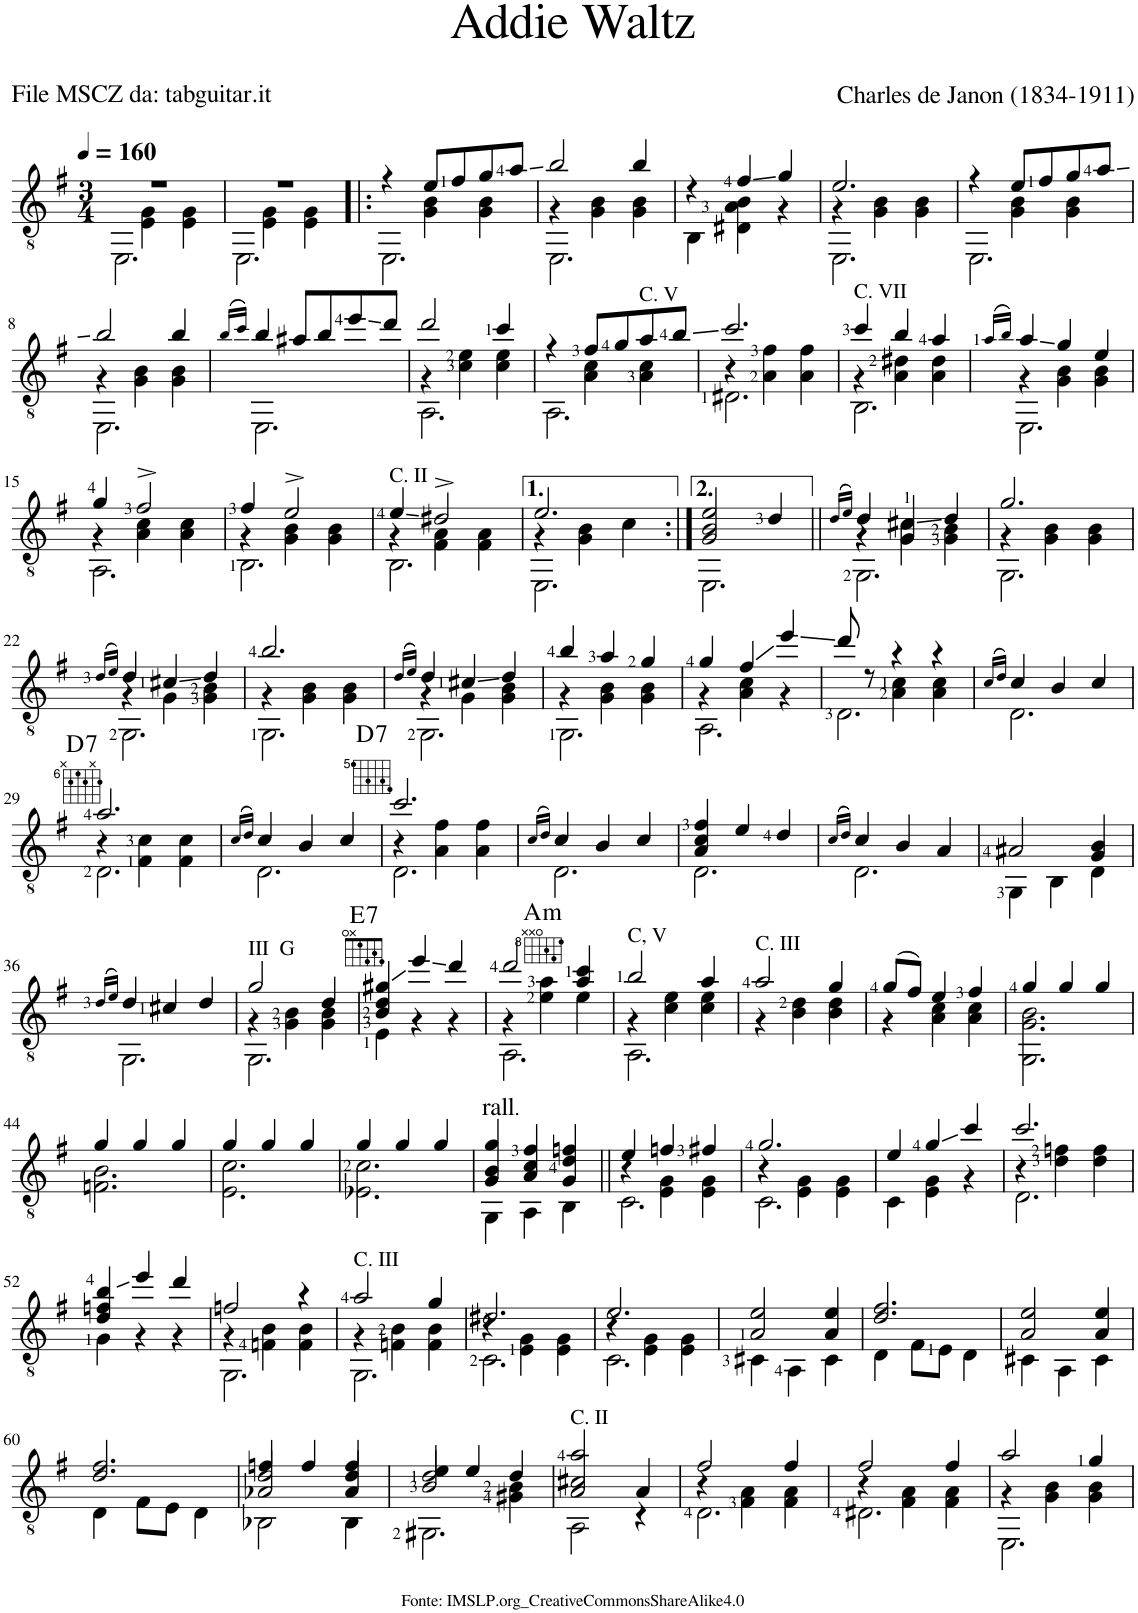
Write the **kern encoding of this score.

**kern	**harte
*part1	*part1
*staff1	*
*I"Guitar	*
*I'Guit.	*
*clefGv2	*
*k[f#]	*
*M3/4	*
*MM160	*
=1	=1
*^	*
*	*^	*
2.r	4ryy	2.EE\	.
.	4E\ 4G\	.	.
.	4E\ 4G\	.	.
=2	=2	=2	=2
2.r	4ryy	2.EE\	.
.	4E\ 4G\	.	.
.	4E\ 4G\	.	.
=3!|:	=3!|:	=3!|:	=3!|:
4r	4ryy	2.EE\	.
8e/L	4G\ 4B\	.	.
8f#/	.	.	.
8g/	4G\ 4B\	.	.
8a/J	.	.	.
=4	=4	=4	=4
2b/	4r	2.EE\	.
.	4G\ 4B\	.	.
4b/	4G\ 4B\	.	.
*	*v	*v	*
=5	=5	=5
4r	4BB\	.
4f#/	4D#X\ 4A\ 4B\	.
4g/	4r	.
=6	=6	=6
*	*^	*
2.e/	4r	2.EE\	.
.	4G\ 4B\	.	.
.	4G\ 4B\	.	.
=7	=7	=7	=7
4r	4ryy	2.EE\	.
8e/L	4G\ 4B\	.	.
8f#/	.	.	.
8g/	4G\ 4B\	.	.
8a/J	.	.	.
!!LO:LB:g=z	!!	!!
=8	=8	=8	=8
2b/	4r	2.EE\	.
.	4G\ 4B\	.	.
4b/	4G\ 4B\	.	.
*v	*v	*v	*
=9	=9
(16qb/LL	.
16qcc/JJ)	.
*^	*
4b/	2.EE\	.
8a#X/L	.	.
8b/	.	.
8ee/	.	.
8dd/J	.	.
=10	=10	=10
*	*^	*
2dd/	4r	2.AA\	.
.	4c\ 4e\	.	.
4cc/	4c\ 4e\	.	.
=11	=11	=11	=11
4r	4ryy	2.AA\	.
8f#/L	4A\ 4c\	.	.
8g/	.	.	.
!LO:TX:a:t=C. V	!	!	!
8a/	4A\ 4c\	.	.
8b/J	.	.	.
=12	=12	=12	=12
2.cc/	4r	2.D#X\	.
.	4A\ 4f#\	.	.
.	4A\ 4f#\	.	.
=13	=13	=13	=13
!LO:TX:a:t=C. VII	!	!	!
4cc/	4r	2.BB\	.
4b/	4A\ 4d#X\	.	.
4a/	4A\ 4d#\	.	.
=14	=14	=14	=14
(16qa/LL	.	.	.
16qb/JJ)	.	.	.
4a/	4r	2.EE\	.
4g/	4G\ 4B\	.	.
4e/	4G\ 4B\	.	.
!!LO:LB:g=z	!!	!!
=15	=15	=15	=15
4g/	4r	2.AA\	.
2f#^/	4A\ 4c\	.	.
.	4A\ 4c\	.	.
=16	=16	=16	=16
4f#/	4r	2.BB\	.
2e^/	4G\ 4B\	.	.
.	4G\ 4B\	.	.
=17	=17	=17	=17
!LO:TX:a:t=C. II	!	!	!
4e/	4r	2.BB\	.
2d#X^/	4F#\ 4A\	.	.
.	4F#\ 4A\	.	.
=18	=18	=18	=18
2.e/	4r	2.EE\	.
.	4G\ 4B\	.	.
.	4c\	.	.
*	*v	*v	*
=19:|!	=19:|!	=19:|!
2G/ 2B/ 2e/	2.EE\	.
4d/	.	.
*v	*v	*
=20||	=20||
(16qd/LL	.
16qe/JJ)	.
*^	*
*	*^	*
4d/	4r	2.GG\	.
4G/ 4c#X/	4G\ 4c#\	.	.
4d/	4G\ 4B\	.	.
=21	=21	=21	=21
2.g/	4r	2.GG\	.
.	4G\ 4B\	.	.
.	4G\ 4B\	.	.
!!LO:LB:g=z	!!	!!
=22	=22	=22	=22
(16qd/LL	.	.	.
16qe/JJ)	.	.	.
4d/	4r	2.GG\	.
4c#X/	4G\	.	.
4d/	4G\ 4B\	.	.
=23	=23	=23	=23
2.b/	4r	2.GG\	.
.	4G\ 4B\	.	.
.	4G\ 4B\	.	.
=24	=24	=24	=24
(16qd/LL	.	.	.
16qe/JJ)	.	.	.
4d/	4r	2.GG\	.
4c#X/	4G\	.	.
4d/	4G\ 4B\	.	.
=25	=25	=25	=25
4b/	4r	2.GG\	.
4a/	4G\ 4B\	.	.
4g/	4G\ 4B\	.	.
=26	=26	=26	=26
4g/	4r	2.AA\	.
4f#/	4A\ 4c\	.	.
4ee/	4r	.	.
=27	=27	=27	=27
8dd/	4ryy	2.D\	.
8r	.	.	.
4r	4A\ 4c\	.	.
4r	4A\ 4c\	.	.
*v	*v	*v	*
=28	=28
(16qc/LL	.
16qd/JJ)	.
*^	*
4c/	2.D\	.
4B/	.	.
4c/	.	.
!!LO:LB:g=z	!!
=29	=29	=29
*	*^	*
!	!	!	!LO:H:kt=7
2.a/	4r	2.D\	D:7
.	4F#\ 4c\	.	.
.	4F#\ 4c\	.	.
*v	*v	*v	*
=30	=30
(16qc/LL	.
16qd/JJ)	.
*^	*
4c/	2.D\	.
4B/	.	.
4c/	.	.
=31	=31	=31
*	*^	*
!	!	!	!LO:H:kt=7
2.cc/	4r	2.D\	D:7
.	4A\ 4f#\	.	.
.	4A\ 4f#\	.	.
*v	*v	*v	*
=32	=32
(16qc/LL	.
16qd/JJ)	.
*^	*
4c/	2.D\	.
4B/	.	.
4c/	.	.
=33	=33	=33
4A/ 4c/ 4f#/	2.D\	.
4e/	.	.
4d/	.	.
=34	=34	=34
(16qc/LL	.	.
16qd/JJ)	.	.
4c/	2.D\	.
4B/	.	.
4A/	.	.
=35	=35	=35
2A#X/	4GG\	.
.	4BB\	.
4G/ 4B/	4D\	.
!!LO:LB:g=z	!!
=36	=36	=36
(16qd/LL	.	.
16qe/JJ)	.	.
4d/	2.GG\	.
4c#X/	.	.
4d/	.	.
=37	=37	=37
*	*^	*
!LO:TX:a:t=III  G	!	!	!
2g/	4r	2.GG\	.
.	4G\ 4B\	.	.
4d/	4G\ 4B\	.	.
*	*v	*v	*
=38	=38	=38
!	!	!LO:H:kt=7
4B/ 4d/ 4g#X/	4E\	E:7
4ee/	4r	.
4dd/	4r	.
=39	=39	=39
*	*^	*
!	!	!	!LO:H:kt=m
2dd/	4r	2.AA\	A:min
.	4e\ 4a\	.	.
4a/ 4cc/	4e\	.	.
=40	=40	=40	=40
!LO:TX:a:t=C, V	!	!	!
2b/	4r	2.AA\	.
.	4c\ 4e\	.	.
4a/	4c\ 4e\	.	.
*	*v	*v	*
=41	=41	=41
!LO:TX:a:t=C. III	!	!
2a/	4r	.
.	4B\ 4d\	.
4g/	4B\ 4d\	.
=42	=42	=42
(8g/L	4r	.
8f#/J)	.	.
4e/	4A\ 4c\	.
4f#/	4A\ 4c\	.
=43	=43	=43
4g/	2.GG\ 2.G\ 2.B\	.
4g/	.	.
4g/	.	.
!!LO:LB:g=z	!!
=44	=44	=44
4g/	2.Fn\ 2.B\	.
4g/	.	.
4g/	.	.
=45	=45	=45
4g/	2.E\ 2.c\	.
4g/	.	.
4g/	.	.
=46	=46	=46
4g/	2.E-X\ 2.c\	.
4g/	.	.
4g/	.	.
=47	=47	=47
!LO:TX:a:t=rall	!	!
!LO:TX:a:t=.	!	!
4G/ 4B/ 4g/	4GG\	.
4A/ 4c/ 4f#/	4AA\	.
4G/ 4d/ 4fn/	4BB\	.
=48||	=48||	=48||
*	*^	*
4e/	4r	2.C\	.
4fn/	4E\ 4G\	.	.
4f#X/	4E\ 4G\	.	.
=49	=49	=49	=49
2.g/	4r	2.C\	.
.	4E\ 4G\	.	.
.	4E\ 4G\	.	.
*	*v	*v	*
=50	=50	=50
4e/	4C\	.
4g/	4E\ 4G\	.
4cc/	4r	.
=51	=51	=51
*	*^	*
2.cc/	4r	2.D\	.
.	4d\ 4fn\	.	.
.	4d\ 4f\	.	.
*	*v	*v	*
!!LO:LB:g=z
=52	=52	=52
4d/ 4fn/ 4b/	4G\	.
4ee/	4r	.
4dd/	4r	.
=53	=53	=53
*	*^	*
2fn/	4r	2.GG\	.
.	4Fn\ 4B\	.	.
4r	4F\ 4B\	.	.
=54	=54	=54	=54
!LO:TX:a:t=C. III	!	!	!
2a/	4r	2.GG\	.
.	4Fn\ 4B\	.	.
4g/	4F\ 4B\	.	.
=55	=55	=55	=55
2.d#X/	4r	2.C\	.
.	4E\ 4G\	.	.
.	4E\ 4G\	.	.
=56	=56	=56	=56
2.e/	4r	2.C\	.
.	4E\ 4G\	.	.
.	4E\ 4G\	.	.
*	*v	*v	*
=57	=57	=57
2A/ 2e/	4C#X\	.
.	4AA\	.
4A/ 4e/	4C#\	.
=58	=58	=58
2.d/ 2.f#/	4D\	.
.	8F#\L	.
.	8E\J	.
.	4D\	.
=59	=59	=59
2A/ 2e/	4C#X\	.
.	4AA\	.
4A/ 4e/	4C#\	.
!!LO:LB:g=z	!!
=60	=60	=60
2.d/ 2.f#/	4D\	.
.	8F#\L	.
.	8E\J	.
.	4D\	.
=61	=61	=61
*	*^	*
4fn/	2BB-X\	2A-X/ 2d/	.
4f/	.	.	.
4f/	4BB-\	4A-/ 4d/	.
=62	=62	=62	=62
4e/	2.GG#X\	2B/ 2d/	.
4e/	.	.	.
4d/	.	4G#X\ 4B\	.
=63	=63	=63	=63
!LO:TX:a:t=C. II	!	!	!
*	*v	*v	*
2A/ 2c#X/ 2a/	2AA\	.
4A/	4r	.
=64	=64	=64
*	*^	*
2f#/	4r	2.D\	.
.	4F#\ 4A\	.	.
4f#/	4F#\ 4A\	.	.
=65	=65	=65	=65
2f#/	4r	2.D#X\	.
.	4F#\ 4A\	.	.
4f#/	4F#\ 4A\	.	.
=66	=66	=66	=66
2a/	4r	2.EE\	.
.	4G\ 4B\	.	.
4g/	4G\ 4B\	.	.
*v	*v	*v	*
=	=
*-	*-
